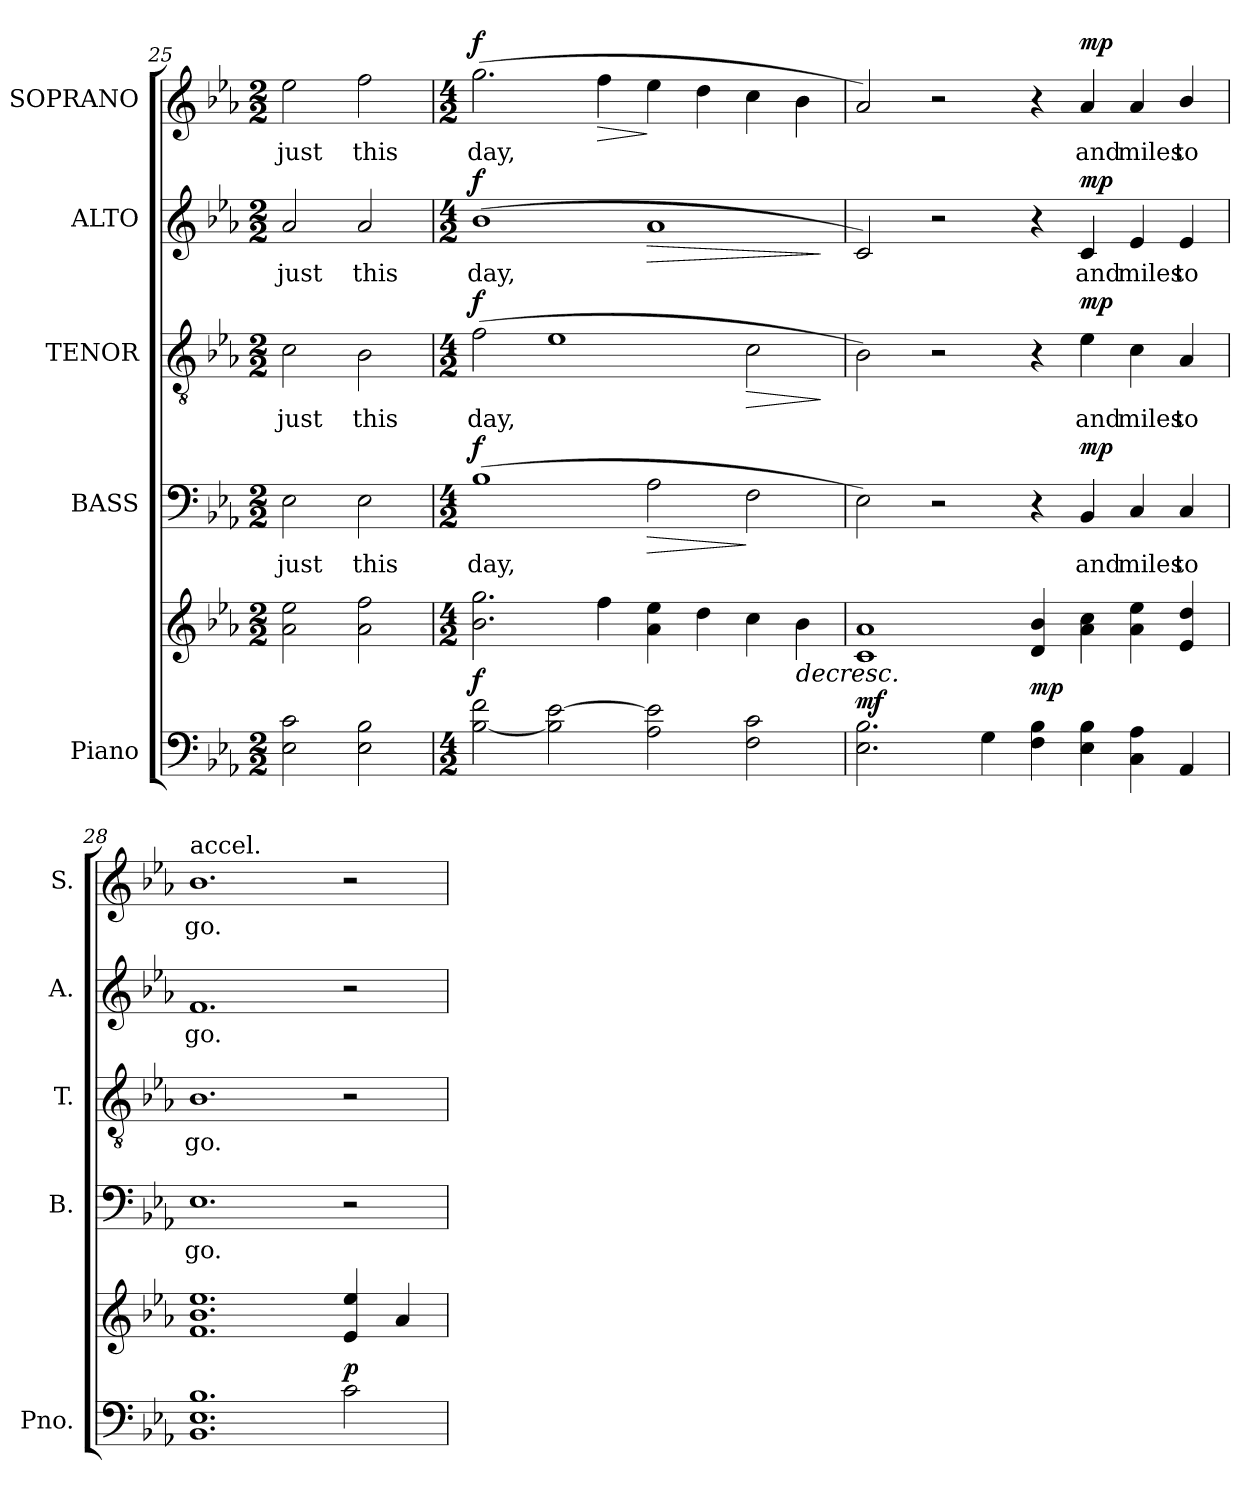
**kern	**kern	**dynam	**kern	**text	**dynam	**kern	**text	**dynam	**kern	**text	**dynam	**kern	**text	**dynam
*part5	*part5	*part5	*part4	*part4	*part4	*part3	*part3	*part3	*part2	*part2	*part2	*part1	*part1	*part1
*staff6	*staff5	*staff5/6	*staff4	*staff4	*staff4	*staff3	*staff3	*staff3	*staff2	*staff2	*staff2	*staff1	*staff1	*staff1
*I"Piano	*	*	*I"BASS	*	*	*I"TENOR	*	*	*I"ALTO	*	*	*I"SOPRANO	*	*
*I'Pno.	*	*	*I'B.	*	*	*I'T.	*	*	*I'A.	*	*	*I'S.	*	*
*clefF4	*clefG2	*	*clefF4	*	*	*clefGv2	*	*	*clefG2	*	*	*clefG2	*	*
*	*	*	*	*	*	*ITrd7c12	*	*	*	*	*	*	*	*
*k[b-e-a-]	*k[b-e-a-]	*	*k[b-e-a-]	*	*	*k[b-e-a-]	*	*	*k[b-e-a-]	*	*	*k[b-e-a-]	*	*
*E-:	*E-:	*	*E-:	*	*	*E-:	*	*	*E-:	*	*	*E-:	*	*
*M2/2	*M2/2	*	*M2/2	*	*	*M2/2	*	*	*M2/2	*	*	*M2/2	*	*
=25	=25	=25	=25	=25	=25	=25	=25	=25	=25	=25	=25	=25	=25	=25
!	!	!	!	!LO:LY:b:color=#000000	!	!	!	!	!	!	!	!	!	!
!	!	!	!	!	!	!	!LO:LY:b:color=#000000	!	!	!	!	!	!	!
!	!	!	!	!	!	!	!	!	!	!LO:LY:b:color=#000000	!	!	!	!
!	!	!	!	!	!	!	!	!	!	!	!	!	!LO:LY:b:color=#000000	!
2E-i\ 2ci	2a-i\ 2ee-i	.	2E-i\	just	.	2Ci\	just	.	2a-i/	just	.	2ee-i\	just	.
!	!	!	!	!LO:LY:b:color=#000000	!	!	!	!	!	!	!	!	!	!
!	!	!	!	!	!	!	!LO:LY:b:color=#000000	!	!	!	!	!	!	!
!	!	!	!	!	!	!	!	!	!	!LO:LY:b:color=#000000	!	!	!	!
!	!	!	!	!	!	!	!	!	!	!	!	!	!LO:LY:b:color=#000000	!
2E-i\ 2B-i	2a-i\ 2ffi	.	2E-i\	this	.	2BB-i\	this	.	2a-i/	this	.	2ffi\	this	.
!!LO:LB:g=z
=26	=26	=26	=26	=26	=26	=26	=26	=26	=26	=26	=26	=26	=26	=26
*M4/2	*M4/2	*	*M4/2	*	*	*M4/2	*	*	*M4/2	*	*	*M4/2	*	*
!	!	!	!	!LO:LY:b:color=#000000	!	!	!	!	!	!	!	!	!	!
!	!	!	!	!	!	!	!LO:LY:b:color=#000000	!	!	!	!	!	!	!
!	!	!	!	!	!	!	!	!	!	!LO:LY:b:color=#000000	!	!	!	!
!	!	!	!	!	!	!	!	!	!	!	!	!	!LO:LY:b:color=#000000	!
[<2B-i\ 2fi	2.b-i\ 2.ggi	f	(1B-i	day,	f	(2Fi\	day,	f	(1b-i	day,	f	(2.ggi\	day,	f
2B-i\] [>2e-i	.	.	.	.	.	1E-i	.	.	.	.	.	.	.	.
!	!	!	!	!	!	!	!	!	!	!	!	!	!	!LO:HP:b
.	4ffi\	.	.	.	.	.	.	.	.	.	.	4ffi\	.	>
!	!	!	!	!	!LO:HP:b	!	!	!	!	!	!LO:HP:b	!	!	!
2A-i\ 2e-i]	4a-i\ 4ee-i	.	2A-i\	.	>	.	.	.	1a-i	.	>	4ee-i\	.	]
.	4ddi\	.	.	.	.	.	.	.	.	.	.	4ddi\	.	.
!	!	!	!	!	!	!	!	!LO:HP:b	!	!	!	!	!	!
2Fi\ 2ci	4cci\	]	2Fi\	.	]	2Ci\	.	>	.	.	.	4cci\	.	.
!	!	!LO:HP:b	!	!	!	!	!	!	!	!	!	!	!	!
.	4b-i\	>	.	.	.	.	.	.	.	.	.	4b-i\	.	.
.	.	.	.	.	.	.	.	]	.	.	]	.	.	.
=27	=27	=27	=27	=27	=27	=27	=27	=27	=27	=27	=27	=27	=27	=27
2.E-i\ 2.B-i	1ci 1a-i	mf	2E-i\)	.	.	2BB-i\)	.	.	2ci/)	.	.	2a-i/)	.	.
.	.	.	2r	.	.	2r	.	.	2r	.	.	2r	.	.
4Gi\	.	.	.	.	.	.	.	.	.	.	.	.	.	.
4Fi\ 4B-i	4di/ 4b-i	mp	4r	.	.	4r	.	.	4r	.	.	4r	.	.
!	!	!	!	!LO:LY:b:color=#000000	!	!	!	!	!	!	!	!	!	!
!	!	!	!	!	!	!	!LO:LY:b:color=#000000	!	!	!	!	!	!	!
!	!	!	!	!	!	!	!	!	!	!LO:LY:b:color=#000000	!	!	!	!
!	!	!	!	!	!	!	!	!	!	!	!	!	!LO:LY:b:color=#000000	!
4E-i\ 4B-i	4a-i\ 4cci	.	4BB-i/	and	mp	4E-i\	and	mp	4ci/	and	mp	4a-i/	and	mp
!	!	!	!	!LO:LY:b:color=#000000	!	!	!	!	!	!	!	!	!	!
!	!	!	!	!	!	!	!LO:LY:b:color=#000000	!	!	!	!	!	!	!
!	!	!	!	!	!	!	!	!	!	!LO:LY:b:color=#000000	!	!	!	!
!	!	!	!	!	!	!	!	!	!	!	!	!	!LO:LY:b:color=#000000	!
4Ci\ 4A-i	4a-i\ 4ee-i	.	4Ci/	miles	.	4Ci\	miles	.	4e-i/	miles	.	4a-i/	miles	.
!	!	!	!	!LO:LY:b:color=#000000	!	!	!	!	!	!	!	!	!	!
!	!	!	!	!	!	!	!LO:LY:b:color=#000000	!	!	!	!	!	!	!
!	!	!	!	!	!	!	!	!	!	!LO:LY:b:color=#000000	!	!	!	!
!	!	!	!	!	!	!	!	!	!	!	!	!	!LO:LY:b:color=#000000	!
4AA-i/	4e-i/ 4ddi	.	4Ci/	to	.	4AA-i/	to	.	4e-i/	to	.	4b-i/	to	.
=28	=28	=28	=28	=28	=28	=28	=28	=28	=28	=28	=28	=28	=28	=28
!	!	!	!	!LO:LY:b:color=#000000	!	!	!	!	!	!	!	!	!	!
!	!	!	!	!	!	!	!LO:LY:b:color=#000000	!	!	!	!	!	!	!
!	!	!	!	!	!	!	!	!	!	!LO:LY:b:color=#000000	!	!	!	!
!	!	!	!	!	!	!	!	!	!	!	!	!LO:TX:t=accel.	!	!
!	!	!	!	!	!	!	!	!	!	!	!	!	!LO:LY:b:color=#000000	!
1.BB-i 1.E-i 1.B-i	1.fi 1.b-i 1.ee-i	.	1.E-i	go.	.	1.BB-i	go.	.	1.fi	go.	.	1.b-i	go.	.
2ci\	4e-i/ 4ee-i	p	2r	.	.	2r	.	.	2r	.	.	2r	.	.
.	4a-i/	.	.	.	.	.	.	.	.	.	.	.	.	.
=	=	=	=	=	=	=	=	=	=	=	=	=	=	=
*-	*-	*-	*-	*-	*-	*-	*-	*-	*-	*-	*-	*-	*-	*-
